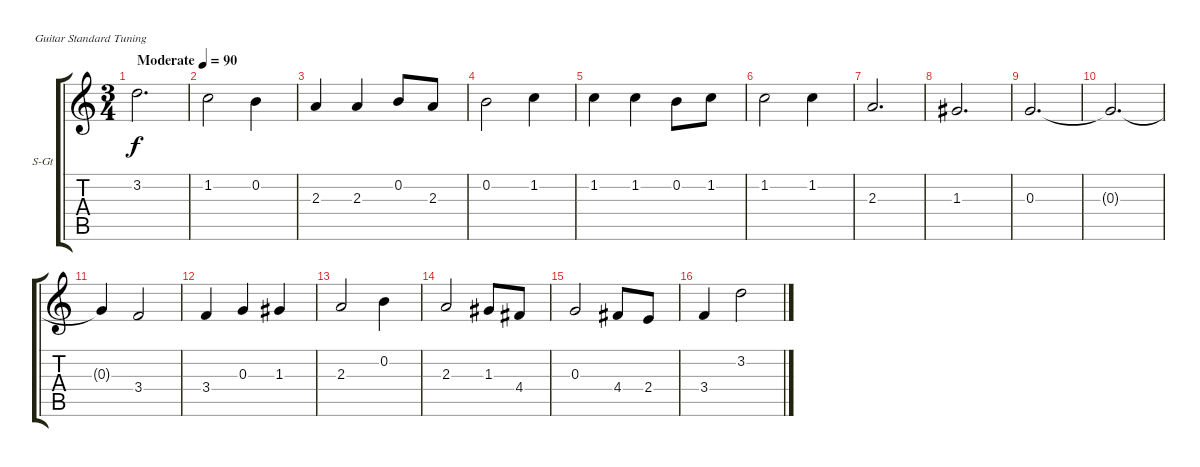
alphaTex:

\bracketExtendMode groupsimilarinstruments
\firstSystemTrackNameOrientation horizontal
\otherSystemsTrackNameOrientation horizontal
\track ("Äîðîæêà 3" "S-Gt") {instrument acousticgrandpiano}
\staff {score tabs}
\tuning (E4 B3 G3 D3 A2 E2)
\displaytranspose 12
\ts (3 4)
\beaming (8 2 2 2)
\tempo (90 "Moderate")
\clef g2
\ks c
3.2.2{d dy f instrument acousticgrandpiano} |
1.2.2 0.2.4 |
2.3.4 2.3.4 0.2.8 2.3.8 |
0.2.2 1.2.4 |
1.2.4 1.2.4 0.2.8 1.2.8 |
1.2.2 1.2.4 |
2.3.2{d} |
1.3.2{d} |
0.3.2{d} |
0.3{t}.2{d} |
0.3{t}.4 3.4.2 |
3.4.4 0.3.4 1.3.4 |
2.3.2 0.2.4 |
2.3.2 1.3.8 4.4.8 |
0.3.2 4.4.8 2.4.8 |
3.4.4 3.2.2
